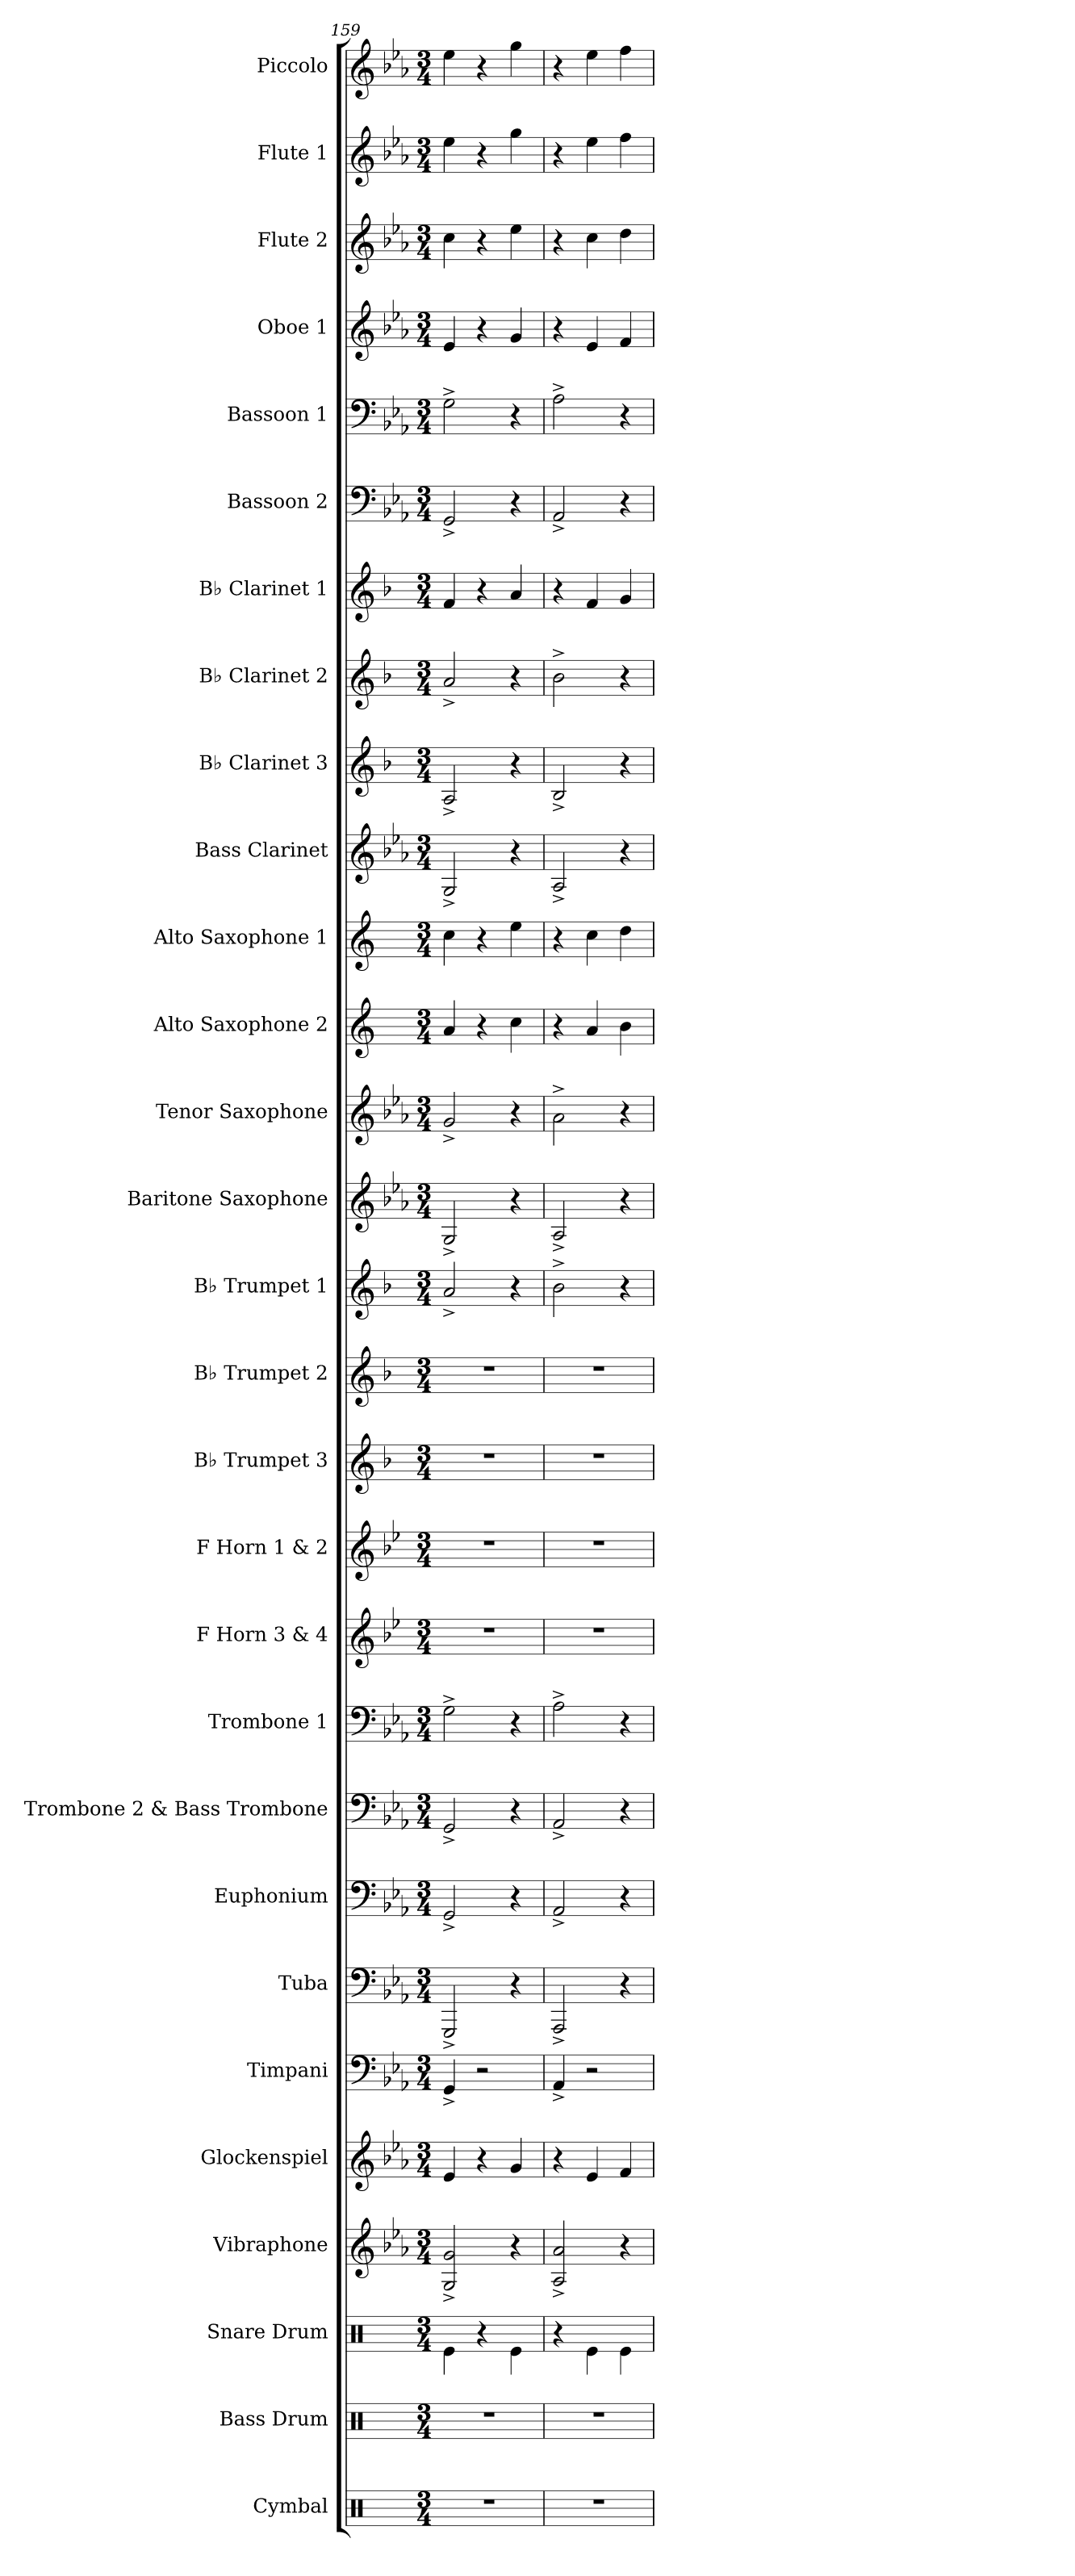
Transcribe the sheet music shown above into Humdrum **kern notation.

**kern	**kern	**kern	**kern	**kern	**kern	**kern	**kern	**kern	**kern	**kern	**kern	**kern	**kern	**kern	**kern	**kern	**kern	**kern	**kern	**kern	**kern	**kern	**kern	**kern	**kern	**kern	**kern	**kern
*part29	*part28	*part27	*part26	*part25	*part24	*part23	*part22	*part21	*part20	*part19	*part18	*part17	*part16	*part15	*part14	*part13	*part12	*part11	*part10	*part9	*part8	*part7	*part6	*part5	*part4	*part3	*part2	*part1
*staff29	*staff28	*staff27	*staff26	*staff25	*staff24	*staff23	*staff22	*staff21	*staff20	*staff19	*staff18	*staff17	*staff16	*staff15	*staff14	*staff13	*staff12	*staff11	*staff10	*staff9	*staff8	*staff7	*staff6	*staff5	*staff4	*staff3	*staff2	*staff1
*I"Cymbal	*I"Bass Drum	*I"Snare Drum	*I"Vibraphone	*I"Glockenspiel	*I"Timpani	*I"Tuba	*I"Euphonium	*I"Trombone 2 &amp; Bass Trombone	*I"Trombone 1	*I"F Horn 3 &amp; 4	*I"F Horn 1 &amp; 2	*I"B♭ Trumpet 3	*I"B♭ Trumpet 2	*I"B♭ Trumpet 1	*I"Baritone Saxophone	*I"Tenor Saxophone	*I"Alto Saxophone 2	*I"Alto Saxophone 1	*I"Bass Clarinet	*I"B♭ Clarinet 3	*I"B♭ Clarinet 2	*I"B♭ Clarinet 1	*I"Bassoon 2	*I"Bassoon 1	*I"Oboe 1	*I"Flute 2	*I"Flute 1	*I"Piccolo
*I'Cym.	*I'B. Dr.	*I'Sn. Dr.	*I'Vib.	*I'Glk.	*I'Timp.	*I'Tba.	*I'Euph.	*I'Tbn. 2 B. Tbn.	*I'Tbn. 1	*I'F Hn. 3 4	*I'F Hn. 1 2	*I'B♭ Tpt. 3	*I'B♭ Tpt. 2	*I'B♭ Tpt. 1	*I'Bar. Sax.	*I'T. Sax.	*I'A. Sax. 2	*I'A. Sax. 1	*I'B. Cl.	*I'B♭ Cl. 3	*I'B♭ Cl. 2	*I'B♭ Cl. 1	*I'Bsn. 2	*I'Bsn. 1	*I'Ob. 1	*I'Fl. 2	*I'Fl. 1	*I'Picc.
*clefX	*clefX	*clefX	*clefG2	*clefG2	*clefF4	*clefF4	*clefF4	*clefF4	*clefF4	*clefG2	*clefG2	*clefG2	*clefG2	*clefG2	*clefG2	*clefG2	*clefG2	*clefG2	*clefG2	*clefG2	*clefG2	*clefG2	*clefF4	*clefF4	*clefG2	*clefG2	*clefG2	*clefG2
*	*	*	*	*ITrd-14c-24	*	*	*	*	*	*ITrd4c7	*ITrd4c7	*ITrd1c2	*ITrd1c2	*ITrd1c2	*ITrd12c21	*ITrd8c14	*ITrd5c9	*ITrd5c9	*ITrd8c14	*ITrd1c2	*ITrd1c2	*ITrd1c2	*	*	*	*	*	*ITrd-7c-12
*k[]	*k[]	*k[]	*k[b-e-a-]	*k[b-e-a-]	*k[b-e-a-]	*k[b-e-a-]	*k[b-e-a-]	*k[b-e-a-]	*k[b-e-a-]	*k[b-e-a-]	*k[b-e-a-]	*k[b-e-a-]	*k[b-e-a-]	*k[b-e-a-]	*k[b-e-a-]	*k[b-e-a-]	*k[b-e-a-]	*k[b-e-a-]	*k[b-e-a-]	*k[b-e-a-]	*k[b-e-a-]	*k[b-e-a-]	*k[b-e-a-]	*k[b-e-a-]	*k[b-e-a-]	*k[b-e-a-]	*k[b-e-a-]	*k[b-e-a-]
*M3/4	*M3/4	*M3/4	*M3/4	*M3/4	*M3/4	*M3/4	*M3/4	*M3/4	*M3/4	*M3/4	*M3/4	*M3/4	*M3/4	*M3/4	*M3/4	*M3/4	*M3/4	*M3/4	*M3/4	*M3/4	*M3/4	*M3/4	*M3/4	*M3/4	*M3/4	*M3/4	*M3/4	*M3/4
=159	=159	=159	=159	=159	=159	=159	=159	=159	=159	=159	=159	=159	=159	=159	=159	=159	=159	=159	=159	=159	=159	=159	=159	=159	=159	=159	=159	=159
2.r	2.r	4Re\	2G/^ 2g/^	4eee-/	4GG^/	2GGG^/	2GG^/	2GG^/	2G^\	2.r	2.r	2.r	2.r	2g^/	2GG^/	2G^/	4c/	4e-\	2GG^/	2G^/	2g^/	4e-/	2GG^/	2G^\	4e-/	4cc\	4ee-\	4eee-\
.	.	4r	.	4r	2r	.	.	.	.	.	.	.	.	.	.	.	4r	4r	.	.	.	4r	.	.	4r	4r	4r	4r
.	.	4Re\	4r	4ggg/	.	4r	4r	4r	4r	.	.	.	.	4r	4r	4r	4e-\	4g\	4r	4r	4r	4g/	4r	4r	4g/	4ee-\	4gg\	4ggg\
=160	=160	=160	=160	=160	=160	=160	=160	=160	=160	=160	=160	=160	=160	=160	=160	=160	=160	=160	=160	=160	=160	=160	=160	=160	=160	=160	=160	=160
2.r	2.r	4r	2A-/^ 2a-/^	4r	4AA-^/	2AAA-^/	2AA-^/	2AA-^/	2A-^\	2.r	2.r	2.r	2.r	2a-^\	2AA-^/	2A-^\	4r	4r	2AA-^/	2A-^/	2a-^\	4r	2AA-^/	2A-^\	4r	4r	4r	4r
.	.	4Re\	.	4eee-/	2r	.	.	.	.	.	.	.	.	.	.	.	4c/	4e-\	.	.	.	4e-/	.	.	4e-/	4cc\	4ee-\	4eee-\
.	.	4Re\	4r	4fff/	.	4r	4r	4r	4r	.	.	.	.	4r	4r	4r	4d\	4f\	4r	4r	4r	4f/	4r	4r	4f/	4dd\	4ff\	4fff\
=	=	=	=	=	=	=	=	=	=	=	=	=	=	=	=	=	=	=	=	=	=	=	=	=	=	=	=	=
*-	*-	*-	*-	*-	*-	*-	*-	*-	*-	*-	*-	*-	*-	*-	*-	*-	*-	*-	*-	*-	*-	*-	*-	*-	*-	*-	*-	*-
